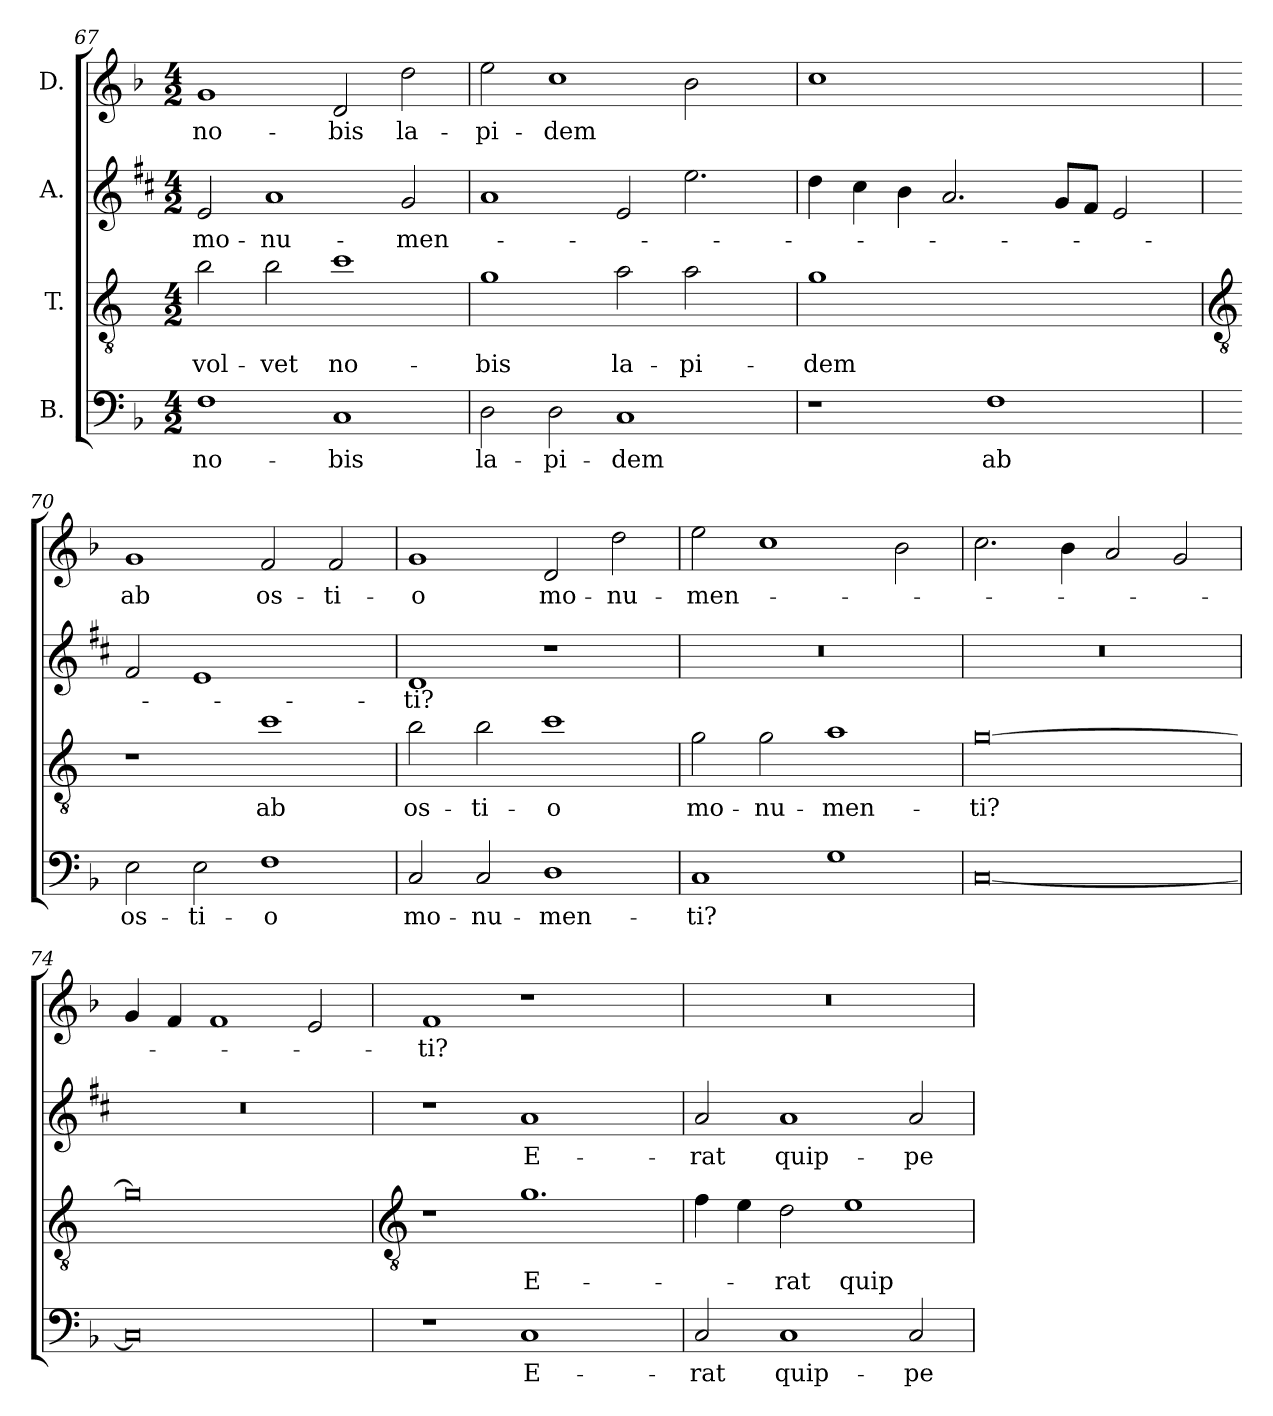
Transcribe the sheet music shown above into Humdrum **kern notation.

**kern	**text	**kern	**text	**kern	**text	**kern	**text
*part4	*part4	*part3	*part3	*part2	*part2	*part1	*part1
*staff4	*staff4	*staff3	*staff3	*staff2	*staff2	*staff1	*staff1
*I"B.	*	*I"T.	*	*I"A.	*	*I"D.	*
*clefF4	*	*clefGv2	*	*clefG2	*	*clefG2	*
*	*	*ITrd4c7	*	*ITrd5c9	*	*	*
*k[b-]	*	*k[b-]	*	*k[b-]	*	*k[b-]	*
*F:	*	*F:	*	*F:	*	*F:	*
*M4/2	*	*M4/2	*	*M4/2	*	*M4/2	*
=67	=67	=67	=67	=67	=67	=67	=67
!	!LO:LY:b	!	!LO:LY:b	!	!LO:LY:b	!	!LO:LY:b
1F	no-	2e	-vol-	2G	mo-	1g	no-
!	!	!	!LO:LY:b	!	!LO:LY:b	!	!
.	.	2e	-vet	1c	-nu-	.	.
!	!LO:LY:b	!	!LO:LY:b	!	!	!	!LO:LY:b
1C	-bis	1f	no-	.	.	2d	-bis
!	!	!	!	!	!LO:LY:b	!	!LO:LY:b
.	.	.	.	2B-	-men-	2dd	la-
=68	=68	=68	=68	=68	=68	=68	=68
!	!LO:LY:b	!	!LO:LY:b	!	!	!	!LO:LY:b
2D	la-	1c	-bis	1c	.	2ee	-pi-
!	!LO:LY:b	!	!	!	!	!	!LO:LY:b
2D	-pi-	.	.	.	.	1cc	-dem
!	!LO:LY:b	!	!LO:LY:b	!	!	!	!
1C	-dem	2d	la-	2G	.	.	.
!	!	!	!LO:LY:b	!	!	!	!
.	.	2d	-pi-	2.g	.	2b-	.
4ryy	.	4ryy	.	.	.	4ryy	.
=69	=69	=69	=69	=69	=69	=69	=69
!	!	!	!LO:LY:b	!	!	!	!
1r	.	1c	-dem	4f	.	1cc	.
.	.	.	.	4e	.	.	.
.	.	.	.	4d	.	.	.
.	.	.	.	2.c	.	.	.
!	!LO:LY:b	!	!	!	!	!	!
1F	ab	1ryy	.	.	.	1ryy	.
.	.	.	.	8B-L	.	.	.
.	.	.	.	8AJ	.	.	.
.	.	.	.	2G	.	.	.
4ryy	.	4ryy	.	.	.	4ryy	.
!!LO:LB:g=z
=70	=70	=70	=70	=70	=70	=70	=70
*	*	*clefGv2	*	*	*	*	*
!	!LO:LY:b	!	!	!	!	!	!LO:LY:b
2E	os-	1r	.	2A	.	1g	ab
!	!LO:LY:b	!	!	!	!	!	!
2E	-ti-	.	.	1G	.	.	.
!	!LO:LY:b	!	!LO:LY:b	!	!	!	!LO:LY:b
1F	-o	1f	ab	.	.	2f	os-
!	!	!	!	!	!	!	!LO:LY:b
.	.	.	.	2ryy	.	2f	-ti-
!!LO:LB:g=z
=71	=71	=71	=71	=71	=71	=71	=71
!	!LO:LY:b	!	!LO:LY:b	!	!LO:LY:b	!	!LO:LY:b
2C	mo-	2e	os-	1F	-ti?	1g	-o
!	!LO:LY:b	!	!LO:LY:b	!	!	!	!
2C	-nu-	2e	-ti-	.	.	.	.
!	!LO:LY:b	!	!LO:LY:b	!	!	!	!LO:LY:b
1D	-men-	1f	-o	1r	.	2d	mo-
!	!	!	!	!	!	!	!LO:LY:b
.	.	.	.	.	.	2dd	-nu-
=72	=72	=72	=72	=72	=72	=72	=72
!	!LO:LY:b	!	!LO:LY:b	!	!	!	!LO:LY:b
1C	-ti?	2c	mo-	0r	.	2ee	-men-
!	!	!	!LO:LY:b	!	!	!	!
.	.	2c	-nu-	.	.	1cc	.
!	!	!	!LO:LY:b	!	!	!	!
1G	.	1d	-men-	.	.	.	.
.	.	.	.	.	.	2b-	.
=73	=73	=73	=73	=73	=73	=73	=73
!	!	!	!LO:LY:b	!	!	!	!
[0C	.	[0c	-ti?	0r	.	2.cc	.
.	.	.	.	.	.	4b-	.
.	.	.	.	.	.	2a	.
.	.	.	.	.	.	2g	.
=74	=74	=74	=74	=74	=74	=74	=74
0C]	.	0c]	.	0r	.	4g	.
.	.	.	.	.	.	4f	.
.	.	.	.	.	.	1f	.
.	.	.	.	.	.	2e	.
!!LO:LB:g=z
=75	=75	=75	=75	=75	=75	=75	=75
*	*	*clefGv2	*	*	*	*	*
!	!	!	!	!	!	!	!LO:LY:b
1r	.	1r	.	1r	.	1f	-ti?
!	!LO:LY:b	!	!LO:LY:b	!	!LO:LY:b	!	!
1C	E-	1.c	E-	1c	E-	1r	.
2ryy	.	.	.	2ryy	.	2ryy	.
=76	=76	=76	=76	=76	=76	=76	=76
!	!LO:LY:b	!	!	!	!LO:LY:b	!	!
2C	-rat	4B-	.	2c	-rat	0r	.
.	.	4A	.	.	.	.	.
!	!LO:LY:b	!	!LO:LY:b	!	!LO:LY:b	!	!
1C	quip-	2G	-rat	1c	quip-	.	.
!	!	!	!LO:LY:b	!	!	!	!
.	.	1A	quip-	.	.	.	.
!	!LO:LY:b	!	!	!	!LO:LY:b	!	!
2C	-pe	.	.	2c	-pe	.	.
=	=	=	=	=	=	=	=
*-	*-	*-	*-	*-	*-	*-	*-
